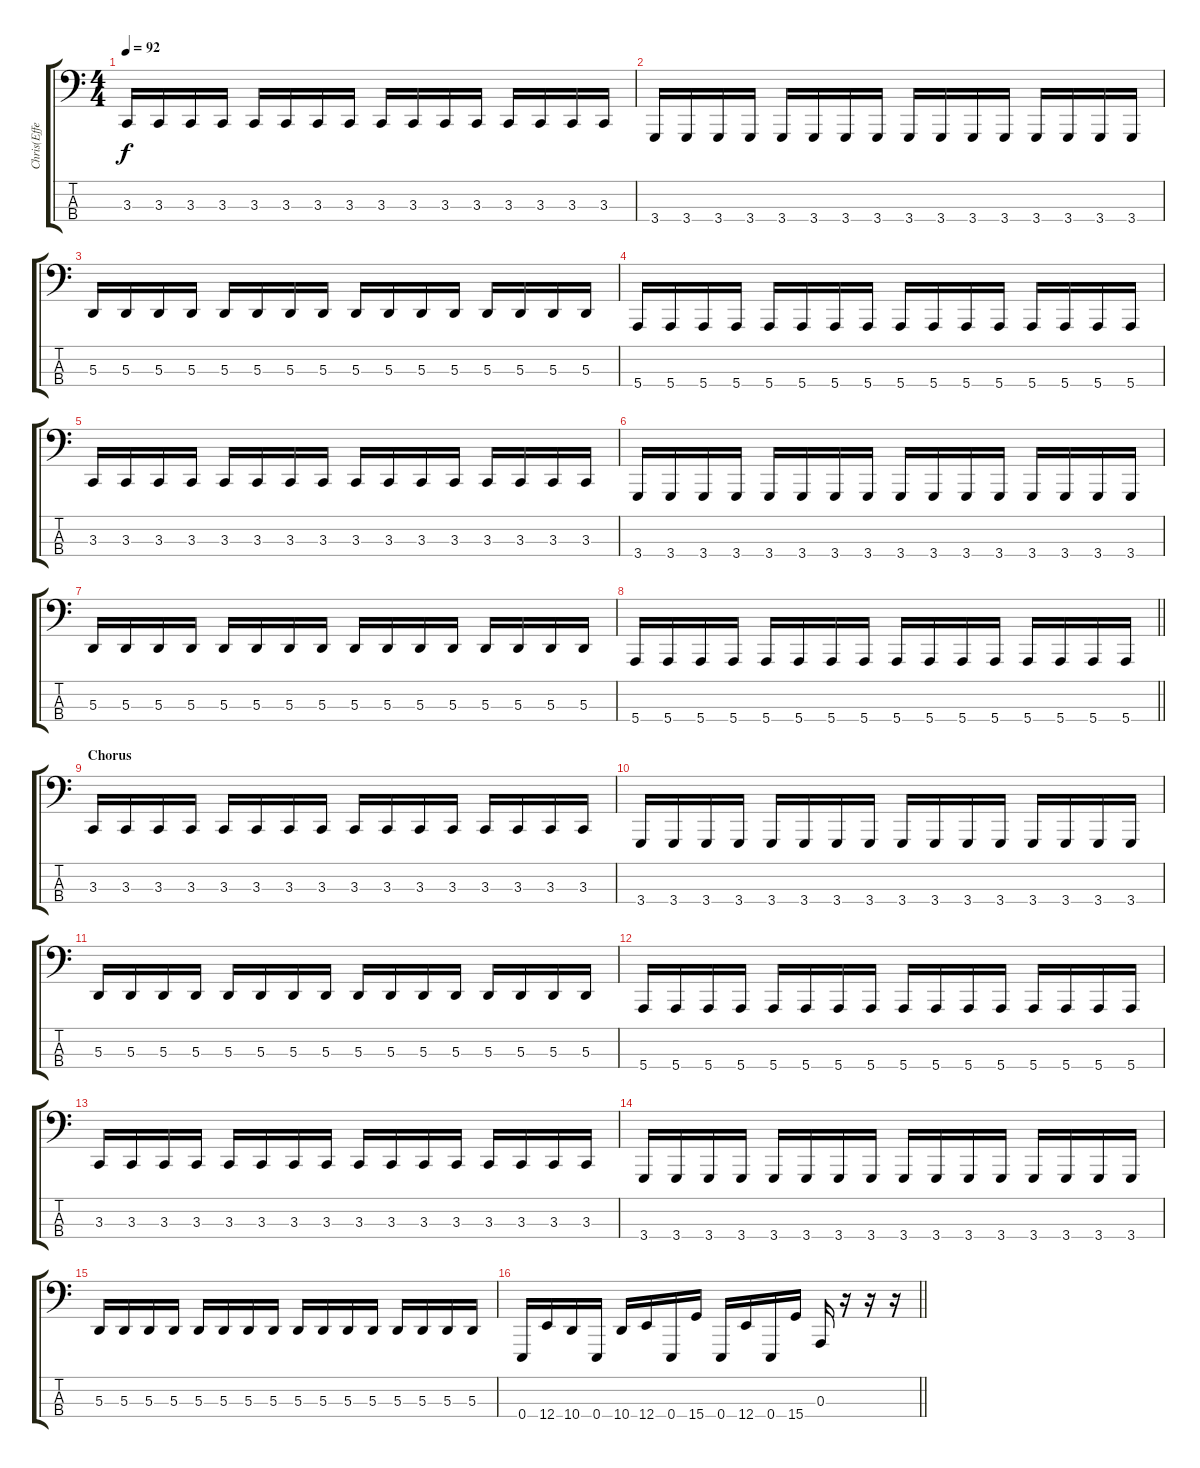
\track ("Chris(Effect)" "Chris(Effe") {instrument synthbrass1}
\staff {score tabs}
\tuning (G2 D2 A1 E1) {hide}
\ts (4 4)
\tempo 92
\clef f4
\ks c
3.3.16{dy f} 3.3.16 3.3.16 3.3.16 3.3.16 3.3.16 3.3.16 3.3.16 3.3.16 3.3.16 3.3.16 3.3.16 3.3.16 3.3.16 3.3.16 3.3.16 |
3.4.16 3.4.16 3.4.16 3.4.16 3.4.16 3.4.16 3.4.16 3.4.16 3.4.16 3.4.16 3.4.16 3.4.16 3.4.16 3.4.16 3.4.16 3.4.16 |
5.3.16 5.3.16 5.3.16 5.3.16 5.3.16 5.3.16 5.3.16 5.3.16 5.3.16 5.3.16 5.3.16 5.3.16 5.3.16 5.3.16 5.3.16 5.3.16 |
5.4.16 5.4.16 5.4.16 5.4.16 5.4.16 5.4.16 5.4.16 5.4.16 5.4.16 5.4.16 5.4.16 5.4.16 5.4.16 5.4.16 5.4.16 5.4.16 |
3.3.16 3.3.16 3.3.16 3.3.16 3.3.16 3.3.16 3.3.16 3.3.16 3.3.16 3.3.16 3.3.16 3.3.16 3.3.16 3.3.16 3.3.16 3.3.16 |
3.4.16 3.4.16 3.4.16 3.4.16 3.4.16 3.4.16 3.4.16 3.4.16 3.4.16 3.4.16 3.4.16 3.4.16 3.4.16 3.4.16 3.4.16 3.4.16 |
5.3.16 5.3.16 5.3.16 5.3.16 5.3.16 5.3.16 5.3.16 5.3.16 5.3.16 5.3.16 5.3.16 5.3.16 5.3.16 5.3.16 5.3.16 5.3.16 |
\barLineRight lightlight
5.4.16 5.4.16 5.4.16 5.4.16 5.4.16 5.4.16 5.4.16 5.4.16 5.4.16 5.4.16 5.4.16 5.4.16 5.4.16 5.4.16 5.4.16 5.4.16 |
\section ("" "Chorus")
3.3.16 3.3.16 3.3.16 3.3.16 3.3.16 3.3.16 3.3.16 3.3.16 3.3.16 3.3.16 3.3.16 3.3.16 3.3.16 3.3.16 3.3.16 3.3.16 |
3.4.16 3.4.16 3.4.16 3.4.16 3.4.16 3.4.16 3.4.16 3.4.16 3.4.16 3.4.16 3.4.16 3.4.16 3.4.16 3.4.16 3.4.16 3.4.16 |
5.3.16 5.3.16 5.3.16 5.3.16 5.3.16 5.3.16 5.3.16 5.3.16 5.3.16 5.3.16 5.3.16 5.3.16 5.3.16 5.3.16 5.3.16 5.3.16 |
5.4.16 5.4.16 5.4.16 5.4.16 5.4.16 5.4.16 5.4.16 5.4.16 5.4.16 5.4.16 5.4.16 5.4.16 5.4.16 5.4.16 5.4.16 5.4.16 |
3.3.16 3.3.16 3.3.16 3.3.16 3.3.16 3.3.16 3.3.16 3.3.16 3.3.16 3.3.16 3.3.16 3.3.16 3.3.16 3.3.16 3.3.16 3.3.16 |
3.4.16 3.4.16 3.4.16 3.4.16 3.4.16 3.4.16 3.4.16 3.4.16 3.4.16 3.4.16 3.4.16 3.4.16 3.4.16 3.4.16 3.4.16 3.4.16 |
5.3.16 5.3.16 5.3.16 5.3.16 5.3.16 5.3.16 5.3.16 5.3.16 5.3.16 5.3.16 5.3.16 5.3.16 5.3.16 5.3.16 5.3.16 5.3.16 |
\barLineRight lightlight
0.4.16 12.4.16 10.4.16 0.4.16 10.4.16 12.4.16 0.4.16 15.4.16 0.4.16 12.4.16 0.4.16 15.4.16 0.3.16 r.16 r.16 r.16
